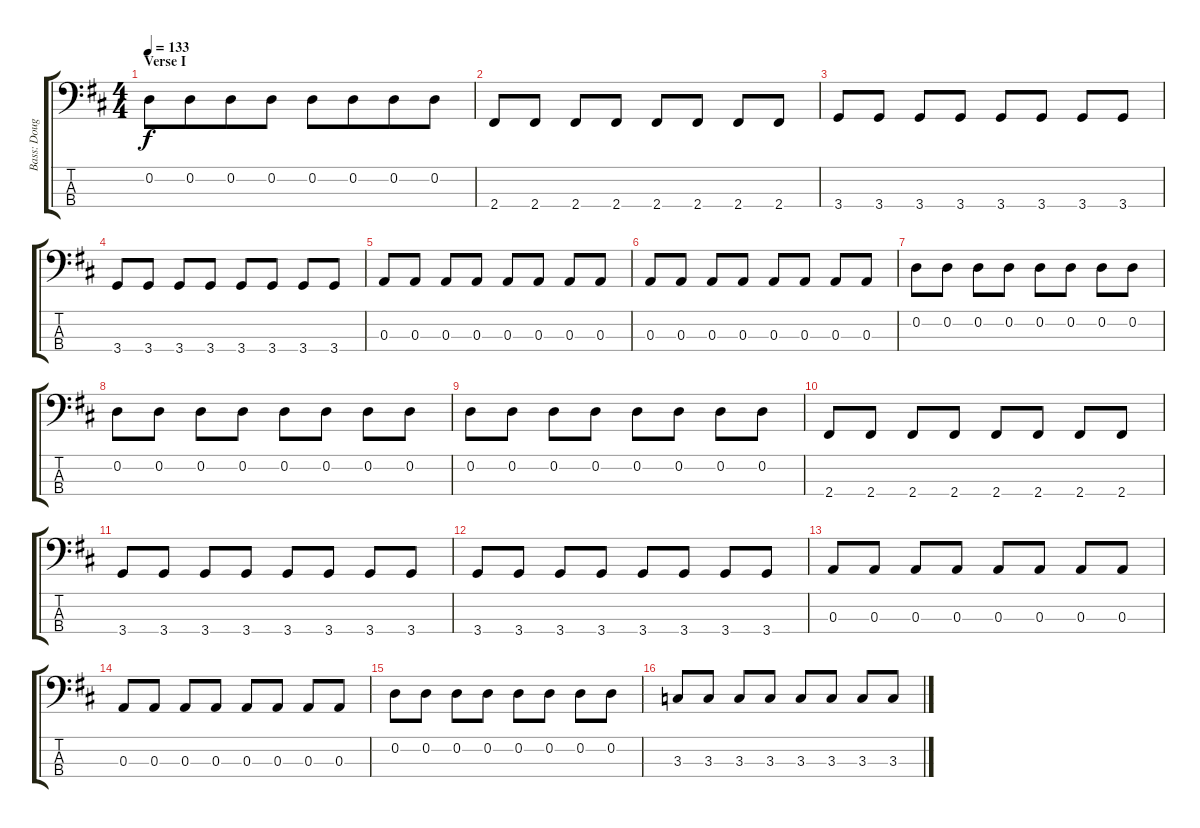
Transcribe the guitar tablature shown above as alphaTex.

\track ("Bass: Doug" "Bass: Doug") {instrument electricbassfinger}
\staff {score tabs}
\tuning (G2 D2 A1 E1) {hide}
\ts (4 4)
\section ("" "Verse I")
\tempo 133
\clef f4
\ks d
0.2.8{dy f} 0.2.8{beam merge} 0.2.8 0.2.8 0.2.8 0.2.8{beam merge} 0.2.8 0.2.8 |
2.4.8 2.4.8 2.4.8 2.4.8 2.4.8 2.4.8 2.4.8 2.4.8 |
3.4.8 3.4.8 3.4.8 3.4.8 3.4.8 3.4.8 3.4.8 3.4.8 |
3.4.8 3.4.8 3.4.8 3.4.8 3.4.8 3.4.8 3.4.8 3.4.8 |
0.3.8 0.3.8 0.3.8 0.3.8 0.3.8 0.3.8 0.3.8 0.3.8 |
0.3.8 0.3.8 0.3.8 0.3.8 0.3.8 0.3.8 0.3.8 0.3.8 |
0.2.8 0.2.8 0.2.8 0.2.8 0.2.8 0.2.8 0.2.8 0.2.8 |
0.2.8 0.2.8 0.2.8 0.2.8 0.2.8 0.2.8 0.2.8 0.2.8 |
0.2.8 0.2.8 0.2.8 0.2.8 0.2.8 0.2.8 0.2.8 0.2.8 |
2.4.8 2.4.8 2.4.8 2.4.8 2.4.8 2.4.8 2.4.8 2.4.8 |
3.4.8 3.4.8 3.4.8 3.4.8 3.4.8 3.4.8 3.4.8 3.4.8 |
3.4.8 3.4.8 3.4.8 3.4.8 3.4.8 3.4.8 3.4.8 3.4.8 |
0.3.8 0.3.8 0.3.8 0.3.8 0.3.8 0.3.8 0.3.8 0.3.8 |
0.3.8 0.3.8 0.3.8 0.3.8 0.3.8 0.3.8 0.3.8 0.3.8 |
0.2.8 0.2.8 0.2.8 0.2.8 0.2.8 0.2.8 0.2.8 0.2.8 |
3.3.8 3.3.8 3.3.8 3.3.8 3.3.8 3.3.8 3.3.8 3.3.8
